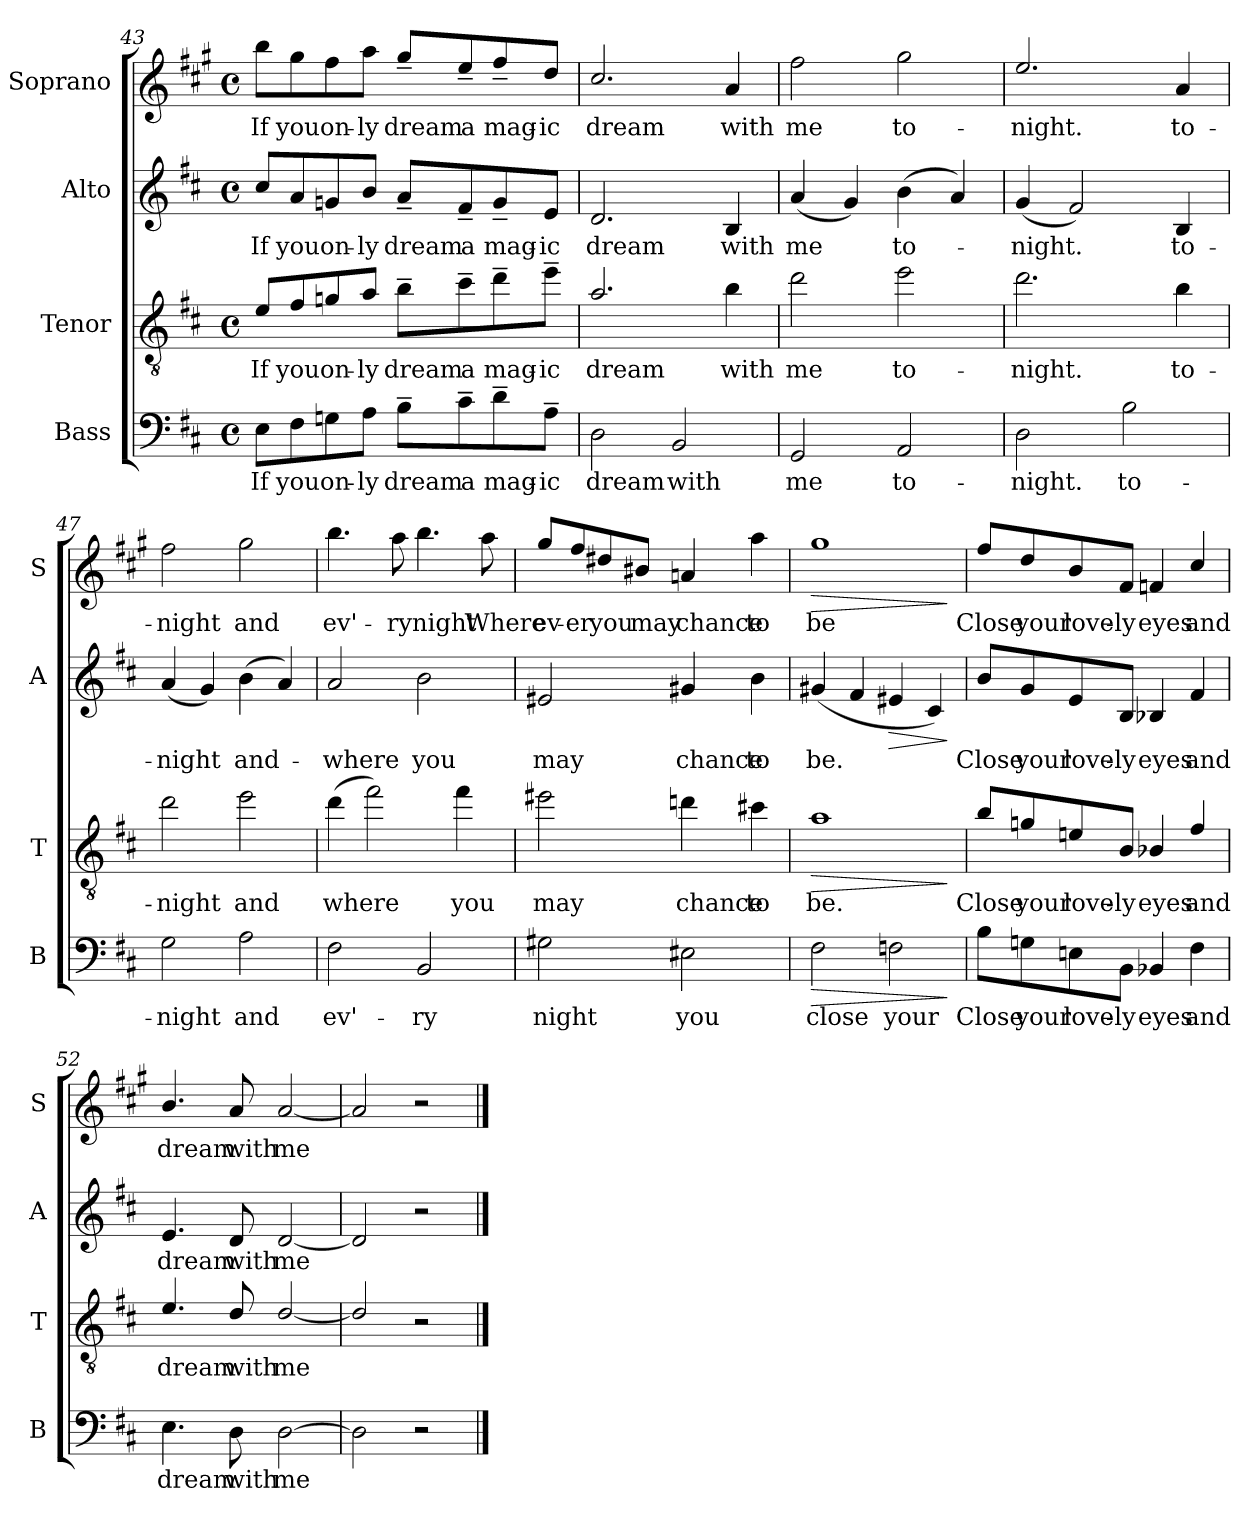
**kern	**text	**dynam	**kern	**text	**dynam	**kern	**text	**dynam	**kern	**text	**dynam
*part4	*part4	*part4	*part3	*part3	*part3	*part2	*part2	*part2	*part1	*part1	*part1
*staff4	*staff4	*staff4	*staff3	*staff3	*staff3	*staff2	*staff2	*staff2	*staff1	*staff1	*staff1
*I"Bass	*	*	*I"Tenor	*	*	*I"Alto	*	*	*I"Soprano	*	*
*I'B	*	*	*I'T	*	*	*I'A	*	*	*I'S	*	*
!!LO:PB:g=z
*clefF4	*	*	*clefGv2	*	*	*clefG2	*	*	*clefG2	*	*
*	*	*	*ITrd8c14	*	*	*	*	*	*ITrd4c7	*	*
*k[f#c#]	*	*	*k[f#c#]	*	*	*k[f#c#]	*	*	*k[f#c#]	*	*
*M4/4	*	*	*M4/4	*	*	*M4/4	*	*	*M4/4	*	*
*met(c)	*	*	*met(c)	*	*	*met(c)	*	*	*met(c)	*	*
=43	=43	=43	=43	=43	=43	=43	=43	=43	=43	=43	=43
8E\L	If	.	8E/L	If	.	8cc#/L	If	.	8ee\L	If	.
8F#\	you	.	8F#/	you	.	8a/	you	.	8cc#\	you	.
8Gn\	on-	.	8Gn/	on-	.	8gn/	on-	.	8b\	on-	.
8A\J	-ly	.	8A/J	-ly	.	8b/J	-ly	.	8dd\J	-ly	.
8B~\L	dream	.	8B~\L	dream	.	8a~/L	dream	.	8cc#~/L	dream	.
8c#~\	a	.	8c#~\	a	.	8f#~/	a	.	8a~/	a	.
8d~\	mag-	.	8d~\	mag-	.	8g~/	mag-	.	8b~/	mag-	.
8A~\J	-ic	.	8e~\J	-ic	.	8e/J	-ic	.	8g/J	-ic	.
=44	=44	=44	=44	=44	=44	=44	=44	=44	=44	=44	=44
2D\	dream	.	2.A/	dream	.	2.d/	dream	.	2.f#/	dream	.
2BB/	with	.	.	.	.	.	.	.	.	.	.
.	.	.	4B\	with	.	4B/	with	.	4d/	with	.
=45	=45	=45	=45	=45	=45	=45	=45	=45	=45	=45	=45
2GG/	me	.	2d\	me	.	(4a/	me	.	2b\	me	.
.	.	.	.	.	.	4g/)	.	.	.	.	.
2AA/	to-	.	2e\	to-	.	(4b\	to-	.	2cc#\	to-	.
.	.	.	.	.	.	4a/)	.	.	.	.	.
!!LO:LB:g=z
=46	=46	=46	=46	=46	=46	=46	=46	=46	=46	=46	=46
2D\	-night.	.	2.d\	-night.	.	(4g/	-night.	.	2.a/	-night.	.
.	.	.	.	.	.	2f#/)	.	.	.	.	.
2B\	to-	.	.	.	.	.	.	.	.	.	.
.	.	.	4B\	to-	.	4B/	to-	.	4d/	to-	.
=47	=47	=47	=47	=47	=47	=47	=47	=47	=47	=47	=47
2G\	-night	.	2d\	-night	.	(4a/	night	.	2b\	-night	.
.	.	.	.	.	.	4g/)	.	.	.	.	.
2A\	and	.	2e\	and	.	(4b\	and-	.	2cc#\	and	.
.	.	.	.	.	.	4a/)	.	.	.	.	.
=48	=48	=48	=48	=48	=48	=48	=48	=48	=48	=48	=48
2F#\	ev'-	.	(4d\	where	.	2a/	where	.	4.ee\	ev'-	.
.	.	.	2f#\)	.	.	.	.	.	.	.	.
.	.	.	.	.	.	.	.	.	8dd\	-ry	.
2BB/	-ry	.	.	.	.	2b\	you	.	4.ee\	night	.
.	.	.	4f#\	you	.	.	.	.	.	.	.
.	.	.	.	.	.	.	.	.	8dd\	Where	.
!!LO:PB:g=z
=49	=49	=49	=49	=49	=49	=49	=49	=49	=49	=49	=49
2G#X\	night	.	2e#X\	may	.	2e#X/	may	.	8cc#/L	ev-	.
.	.	.	.	.	.	.	.	.	8b/	-er	.
.	.	.	.	.	.	.	.	.	8g#X/	you	.
.	.	.	.	.	.	.	.	.	8e#X/J	may	.
2E#X\	you	.	4dn\	chance	.	4g#X/	chance	.	4dn/	chance	.
.	.	.	4c#X\	to	.	4b\	to	.	4dd\	to	.
=50	=50	=50	=50	=50	=50	=50	=50	=50	=50	=50	=50
!	!	!LO:HP:b	!	!	!LO:HP:b	!	!	!	!	!	!LO:HP:b
2F#\	close	>	1A	be.	>	(4g#X/	be.	.	1cc#	be	>
.	.	.	.	.	.	4f#/	.	.	.	.	.
!	!	!	!	!	!	!	!	!LO:HP:b	!	!	!
2Fn\	your	.	.	.	.	4e#X/	.	>	.	.	.
.	.	.	.	.	.	4c#/)	.	.	.	.	.
.	.	]	.	.	]	.	.	]	.	.	]
=51	=51	=51	=51	=51	=51	=51	=51	=51	=51	=51	=51
8B\L	Close	.	8B/L	Close	.	8b/L	Close	.	8b/L	Close	.
8Gn\	your	.	8Gn/	your	.	8g/	your	.	8g/	your	.
8En\	love-	.	8En/	love-	.	8e/	love-	.	8e/	love-	.
8BB\J	-ly	.	8BB/J	-ly	.	8B/J	-ly	.	8B/J	-ly	.
4BB-X/	eyes	.	4BB-X/	eyes	.	4B-X/	eyes	.	4B-X/	eyes	.
4F#\	and	.	4F#/	and	.	4f#/	and	.	4f#/	and	.
=52	=52	=52	=52	=52	=52	=52	=52	=52	=52	=52	=52
4.E\	dream	.	4.E/	dream	.	4.e/	dream	.	4.e/	dream	.
8D\	with	.	8D/	with	.	8d/	with	.	8d/	with	.
[2D\	me	.	[2D/	me	.	[2d/	me	.	[2d/	me	.
!!LO:LB:g=z
=53	=53	=53	=53	=53	=53	=53	=53	=53	=53	=53	=53
2D\]	.	.	2D/]	.	.	2d/]	.	.	2d/]	.	.
2r	.	.	2r	.	.	2r	.	.	2r	.	.
==	==	==	==	==	==	==	==	==	==	==	==
*-	*-	*-	*-	*-	*-	*-	*-	*-	*-	*-	*-
